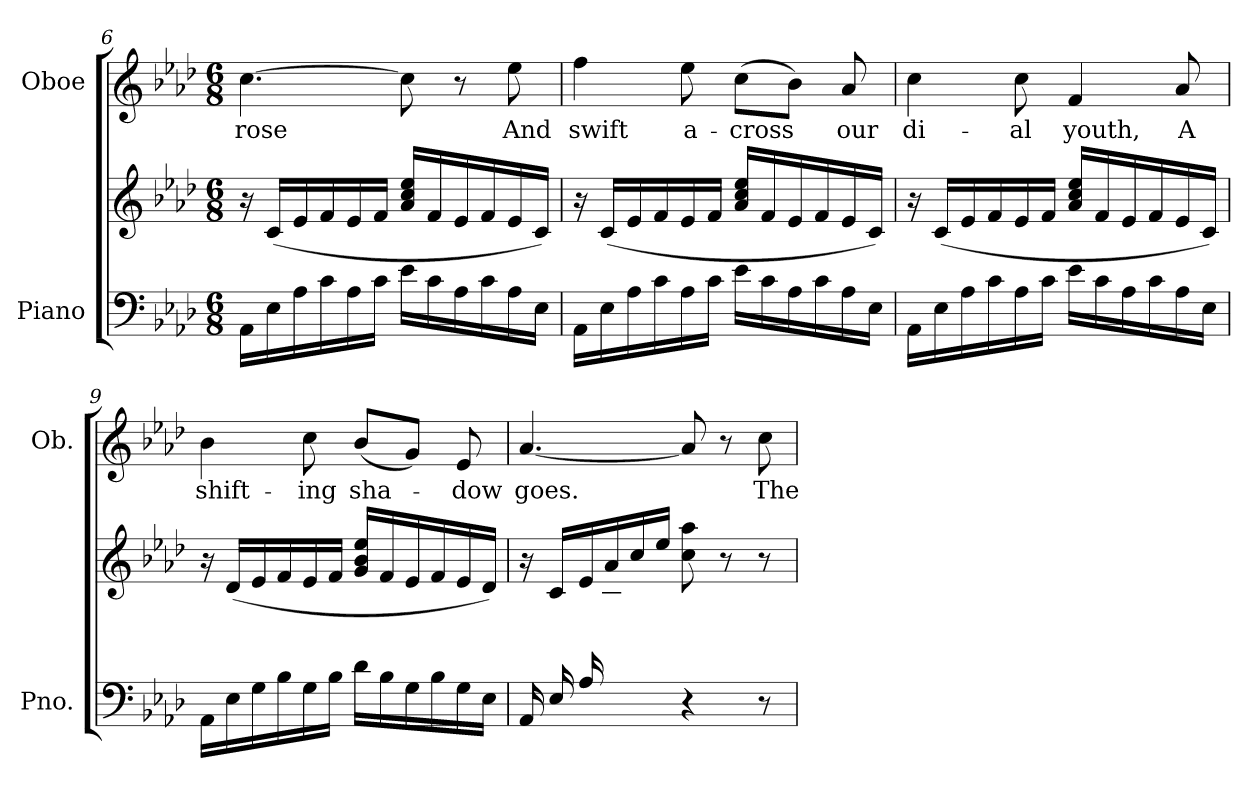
**kern	**kern	**kern	**text
*part2	*part2	*part1	*part1
*staff3	*staff2	*staff1	*staff1
*I"Piano	*	*I"Oboe	*
*I'Pno.	*	*I'Ob.	*
*clefF4	*clefG2	*clefG2	*
*k[b-e-a-d-]	*k[b-e-a-d-]	*k[b-e-a-d-]	*
*M6/8	*M6/8	*M6/8	*
=6	=6	=6	=6
!	!	!	!LO:LY:b
16AA-\LL	16r	[4.cc\	rose
16E-\	(16c/LL	.	.
16A-\	16e-/	.	.
16c\	16f/	.	.
16A-\	16e-/	.	.
16c\JJ	16f/JJ	.	.
16e-\LL	16a-/ 16cc/ 16ee-/LL	8cc\]	.
16c\	16f/	.	.
16A-\	16e-/	8r	.
16c\	16f/	.	.
!	!	!	!LO:LY:b
16A-\	16e-/	8ee-\	And
16E-\JJ	16c/JJ)	.	.
!!LO:LB:g=z
=7	=7	=7	=7
!	!	!	!LO:LY:b
16AA-\LL	16r	4ff\	swift
16E-\	(16c/LL	.	.
16A-\	16e-/	.	.
16c\	16f/	.	.
!	!	!	!LO:LY:b
16A-\	16e-/	8ee-\	a-
16c\JJ	16f/JJ	.	.
!	!	!	!LO:LY:b
16e-\LL	16a-/ 16cc/ 16ee-/LL	(8cc\L	-cross
16c\	16f/	.	.
16A-\	16e-/	8b-\J)	.
16c\	16f/	.	.
!	!	!	!LO:LY:b
16A-\	16e-/	8a-/	our
16E-\JJ	16c/JJ)	.	.
=8	=8	=8	=8
!	!	!	!LO:LY:b
16AA-\LL	16r	4cc\	di-
16E-\	(16c/LL	.	.
16A-\	16e-/	.	.
16c\	16f/	.	.
!	!	!	!LO:LY:b
16A-\	16e-/	8cc\	-al
16c\JJ	16f/JJ	.	.
!	!	!	!LO:LY:b
16e-\LL	16a-/ 16cc/ 16ee-/LL	4f/	youth,
16c\	16f/	.	.
16A-\	16e-/	.	.
16c\	16f/	.	.
!	!	!	!LO:LY:b
16A-\	16e-/	8a-/	A
16E-\JJ	16c/JJ)	.	.
=9	=9	=9	=9
!	!	!	!LO:LY:b
16AA-\LL	16r	4b-\	shift-
16E-\	(16d-/LL	.	.
16G\	16e-/	.	.
16B-\	16f/	.	.
!	!	!	!LO:LY:b
16G\	16e-/	8cc\	-ing
16B-\JJ	16f/JJ	.	.
!	!	!	!LO:LY:b
16d-\LL	16g/ 16b-/ 16ee-/LL	(8b-/L	sha-
16B-\	16f/	.	.
16G\	16e-/	8g/J)	.
16B-\	16f/	.	.
!	!	!	!LO:LY:b
16G\	16e-/	8e-/	-dow
16E-\JJ	16d-/JJ)	.	.
!!LO:PB:g=z
=10	=10	=10	=10
*	*^	*	*
!	!	!	!	!LO:LY:b
16AA-/LL	16r	8.ryy	[4.a-/	goes.
16E-/	16c/LL	.	.	.
16A-/	16e-/	.	.	.
8.ryy	16a-/	16c\	.	.
.	16cc/	16e-\	.	.
.	16ee-/JJ	16a-\JJ	.	.
4r	8cc\ 8aa-\	4.ryy	8a-/]	.
.	8r	.	8r	.
!	!	!	!	!LO:LY:b
8r	8r	.	8cc\	The
*	*v	*v	*	*
=	=	=	=
*-	*-	*-	*-
